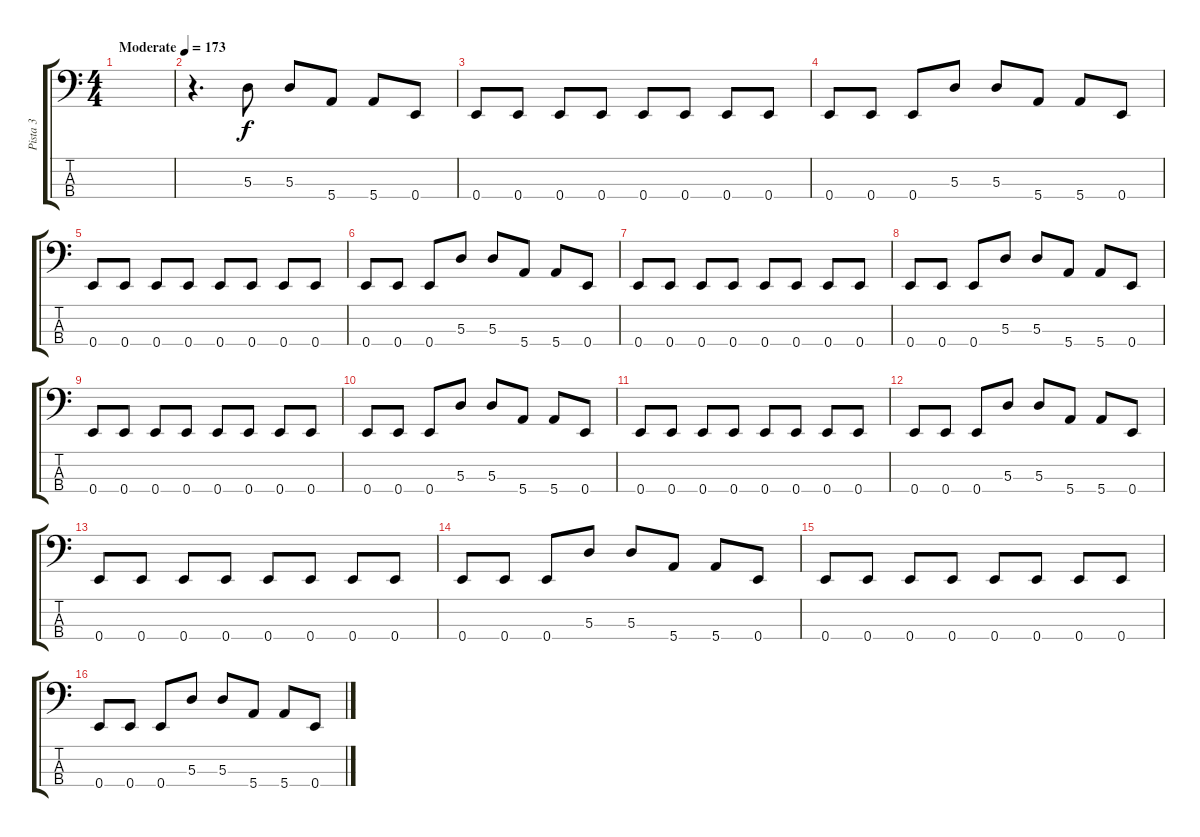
\track ("Pista 3" "Pista 3") {instrument electricbasspick}
\staff {score tabs}
\tuning (G2 D2 A1 E1) {hide}
\ts (4 4)
\tempo (173 "Moderate")
\clef f4
\ks c
|
r.4{d} 5.3.8 5.3.8 5.4.8 5.4.8 0.4.8 |
0.4.8 0.4.8 0.4.8 0.4.8 0.4.8 0.4.8 0.4.8 0.4.8 |
0.4.8 0.4.8 0.4.8 5.3.8 5.3.8 5.4.8 5.4.8 0.4.8 |
0.4.8 0.4.8 0.4.8 0.4.8 0.4.8 0.4.8 0.4.8 0.4.8 |
0.4.8 0.4.8 0.4.8 5.3.8 5.3.8 5.4.8 5.4.8 0.4.8 |
0.4.8 0.4.8 0.4.8 0.4.8 0.4.8 0.4.8 0.4.8 0.4.8 |
0.4.8 0.4.8 0.4.8 5.3.8 5.3.8 5.4.8 5.4.8 0.4.8 |
0.4.8 0.4.8 0.4.8 0.4.8 0.4.8 0.4.8 0.4.8 0.4.8 |
0.4.8 0.4.8 0.4.8 5.3.8 5.3.8 5.4.8 5.4.8 0.4.8 |
0.4.8 0.4.8 0.4.8 0.4.8 0.4.8 0.4.8 0.4.8 0.4.8 |
0.4.8 0.4.8 0.4.8 5.3.8 5.3.8 5.4.8 5.4.8 0.4.8 |
0.4.8 0.4.8 0.4.8 0.4.8 0.4.8 0.4.8 0.4.8 0.4.8 |
0.4.8 0.4.8 0.4.8 5.3.8 5.3.8 5.4.8 5.4.8 0.4.8 |
0.4.8 0.4.8 0.4.8 0.4.8 0.4.8 0.4.8 0.4.8 0.4.8 |
0.4.8 0.4.8 0.4.8 5.3.8 5.3.8 5.4.8 5.4.8 0.4.8
